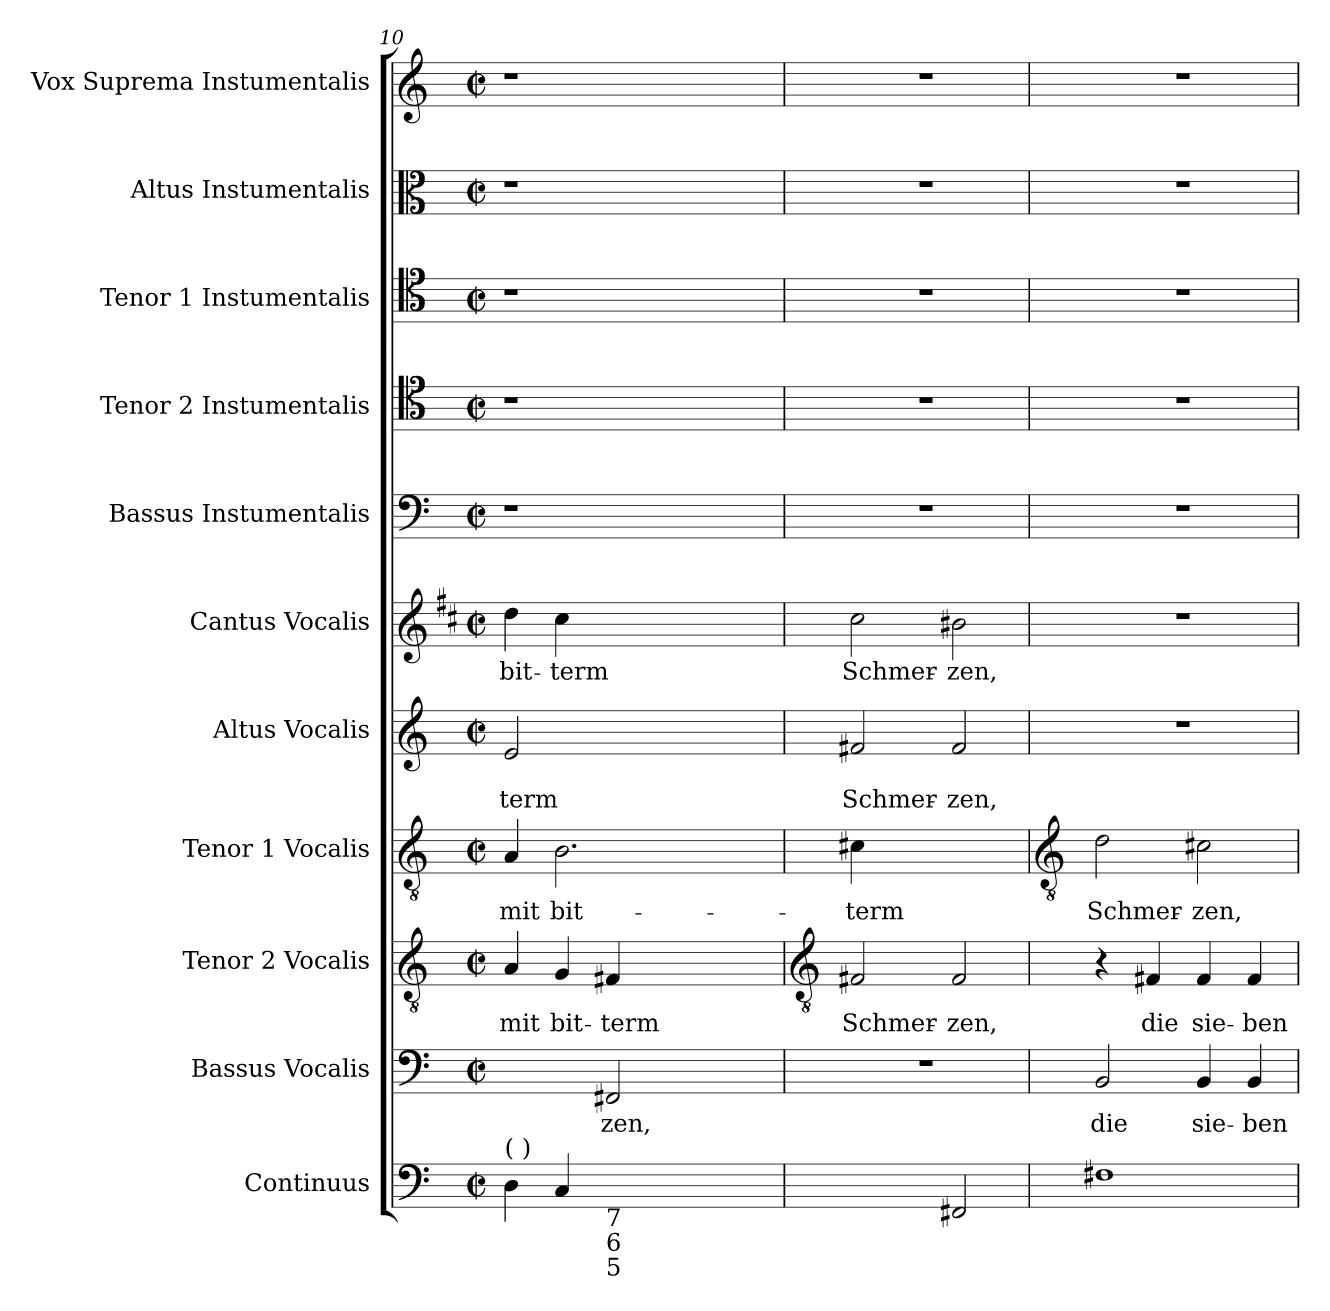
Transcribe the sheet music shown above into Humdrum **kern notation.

**kern	**kern	**text	**kern	**text	**kern	**text	**kern	**text	**text	**kern	**text	**kern	**kern	**kern	**kern	**kern
*part11	*part10	*part10	*part9	*part9	*part8	*part8	*part7	*part7	*part7	*part6	*part6	*part5	*part4	*part3	*part2	*part1
*staff11	*staff10	*staff10	*staff9	*staff9	*staff8	*staff8	*staff7	*staff7	*staff7	*staff6	*staff6	*staff5	*staff4	*staff3	*staff2	*staff1
*I"Continuus	*I"Bassus Vocalis	*	*I"Tenor 2 Vocalis	*	*I"Tenor 1 Vocalis	*	*I"Altus Vocalis	*	*	*I"Cantus Vocalis	*	*I"Bassus Instumentalis	*I"Tenor 2 Instumentalis	*I"Tenor 1 Instumentalis	*I"Altus Instumentalis	*I"Vox Suprema Instumentalis
*	*I'B	*	*I'T2	*	*I'T1	*	*I'A	*	*	*I'C	*	*I'B. I.	*I'T2. I.	*I'T1. I.	*I'A. I.	*I'VS
!!LO:LB:g=z
*clefF4	*clefF4	*	*clefGv2	*	*clefGv2	*	*clefG2	*	*	*clefG2	*	*clefF4	*clefC4	*clefC4	*clefC3	*clefG2
*	*	*	*	*	*	*	*	*	*	*ITrd1c2	*	*ITrd7c12	*	*	*	*
*k[]	*k[]	*	*k[]	*	*k[]	*	*k[]	*	*	*k[]	*	*k[]	*k[]	*k[]	*k[]	*k[]
*C:	*C:	*	*C:	*	*C:	*	*C:	*	*	*C:	*	*C:	*C:	*C:	*C:	*C:
*M2/2	*M2/2	*	*M2/2	*	*M2/2	*	*M2/2	*	*	*M2/2	*	*M2/2	*M2/2	*M2/2	*M2/2	*M2/2
*met(c|)	*met(c|)	*	*met(c|)	*	*met(c|)	*	*met(c|)	*	*	*met(c|)	*	*met(c|)	*met(c|)	*met(c|)	*met(c|)	*met(c|)
=10	=10	=10	=10	=10	=10	=10	=10	=10	=10	=10	=10	=10	=10	=10	=10	=10
!LO:TX:a:t=(  )	!	!	!	!	!	!	!	!	!	!	!	!	!	!	!	!
!	!	!	!	!LO:LY:b	!	!LO:LY:b	!	!	!LO:LY:b	!	!LO:LY:b	!	!	!	!	!
4D	2BByy]	.	4A	mit	4A	mit	2e	.	term	4cc	bit-	1r	1r	1r	1r	1r
!	!	!	!	!LO:LY:b	!	!LO:LY:b	!	!	!	!	!LO:LY:b	!	!	!	!	!
4C	.	.	4G	bit-	2.B	bit-	.	.	.	4b	-term	.	.	.	.	.
!LO:TX:b:t=7	!	!	!	!	!	!	!	!	!	!	!	!	!	!	!	!
!LO:TX:b:t=6	!	!	!	!	!	!	!	!	!	!	!	!	!	!	!	!
!LO:TX:b:t=5	!	!	!	!	!	!	!	!	!	!	!	!	!	!	!	!
!	!	!LO:LY:b	!	!LO:LY:b	!	!	!	!	!	!	!	!	!	!	!	!
[1BByy	2FF#X	zen,	4F#X	-term	.	.	1ryy	.	.	1ryy	.	.	.	.	.	.
.	.	.	2.ryy	.	.	.	.	.	.	.	.	.	.	.	.	.
.	2ryy	.	.	.	2ryy	.	.	.	.	.	.	2ryy	2ryy	2ryy	2ryy	2ryy
!!LO:LB:g=z
=11	=11	=11	=11	=11	=11	=11	=11	=11	=11	=11	=11	=11	=11	=11	=11	=11
*	*	*	*clefGv2	*	*	*	*	*	*	*	*	*	*	*	*	*
!	!	!	!	!LO:LY:b	!	!LO:LY:b	!	!	!LO:LY:b	!	!LO:LY:b	!	!	!	!	!
2BByy]	1r	.	2F#X	Schmer-	4c#X	-term	2f#X	.	Schmer-	2b	Schmer-	1r	1r	1r	1r	1r
.	.	.	.	.	2.ryy	.	.	.	.	.	.	.	.	.	.	.
!	!	!	!	!LO:LY:b	!	!	!	!	!LO:LY:b	!	!LO:LY:b	!	!	!	!	!
2FF#X	.	.	2F#	-zen,	.	.	2f#	.	-zen,	2a#X	-zen,	.	.	.	.	.
!!LO:LB:g=z
=12	=12	=12	=12	=12	=12	=12	=12	=12	=12	=12	=12	=12	=12	=12	=12	=12
*	*	*	*	*	*clefGv2	*	*	*	*	*	*	*	*	*	*	*
!	!	!LO:LY:b	!	!	!	!LO:LY:b	!	!	!	!	!	!	!	!	!	!
1F#X	2BB	die	4r	.	2d	Schmer-	1r	.	.	1r	.	1r	1r	1r	1r	1r
!	!	!	!	!LO:LY:b	!	!	!	!	!	!	!	!	!	!	!	!
.	.	.	4F#X	die	.	.	.	.	.	.	.	.	.	.	.	.
!	!	!LO:LY:b	!	!LO:LY:b	!	!LO:LY:b	!	!	!	!	!	!	!	!	!	!
.	4BB	sie-	4F#	sie-	2c#X	-zen,	.	.	.	.	.	.	.	.	.	.
!	!	!LO:LY:b	!	!LO:LY:b	!	!	!	!	!	!	!	!	!	!	!	!
.	4BB	-ben	4F#	-ben	.	.	.	.	.	.	.	.	.	.	.	.
=	=	=	=	=	=	=	=	=	=	=	=	=	=	=	=	=
*-	*-	*-	*-	*-	*-	*-	*-	*-	*-	*-	*-	*-	*-	*-	*-	*-
